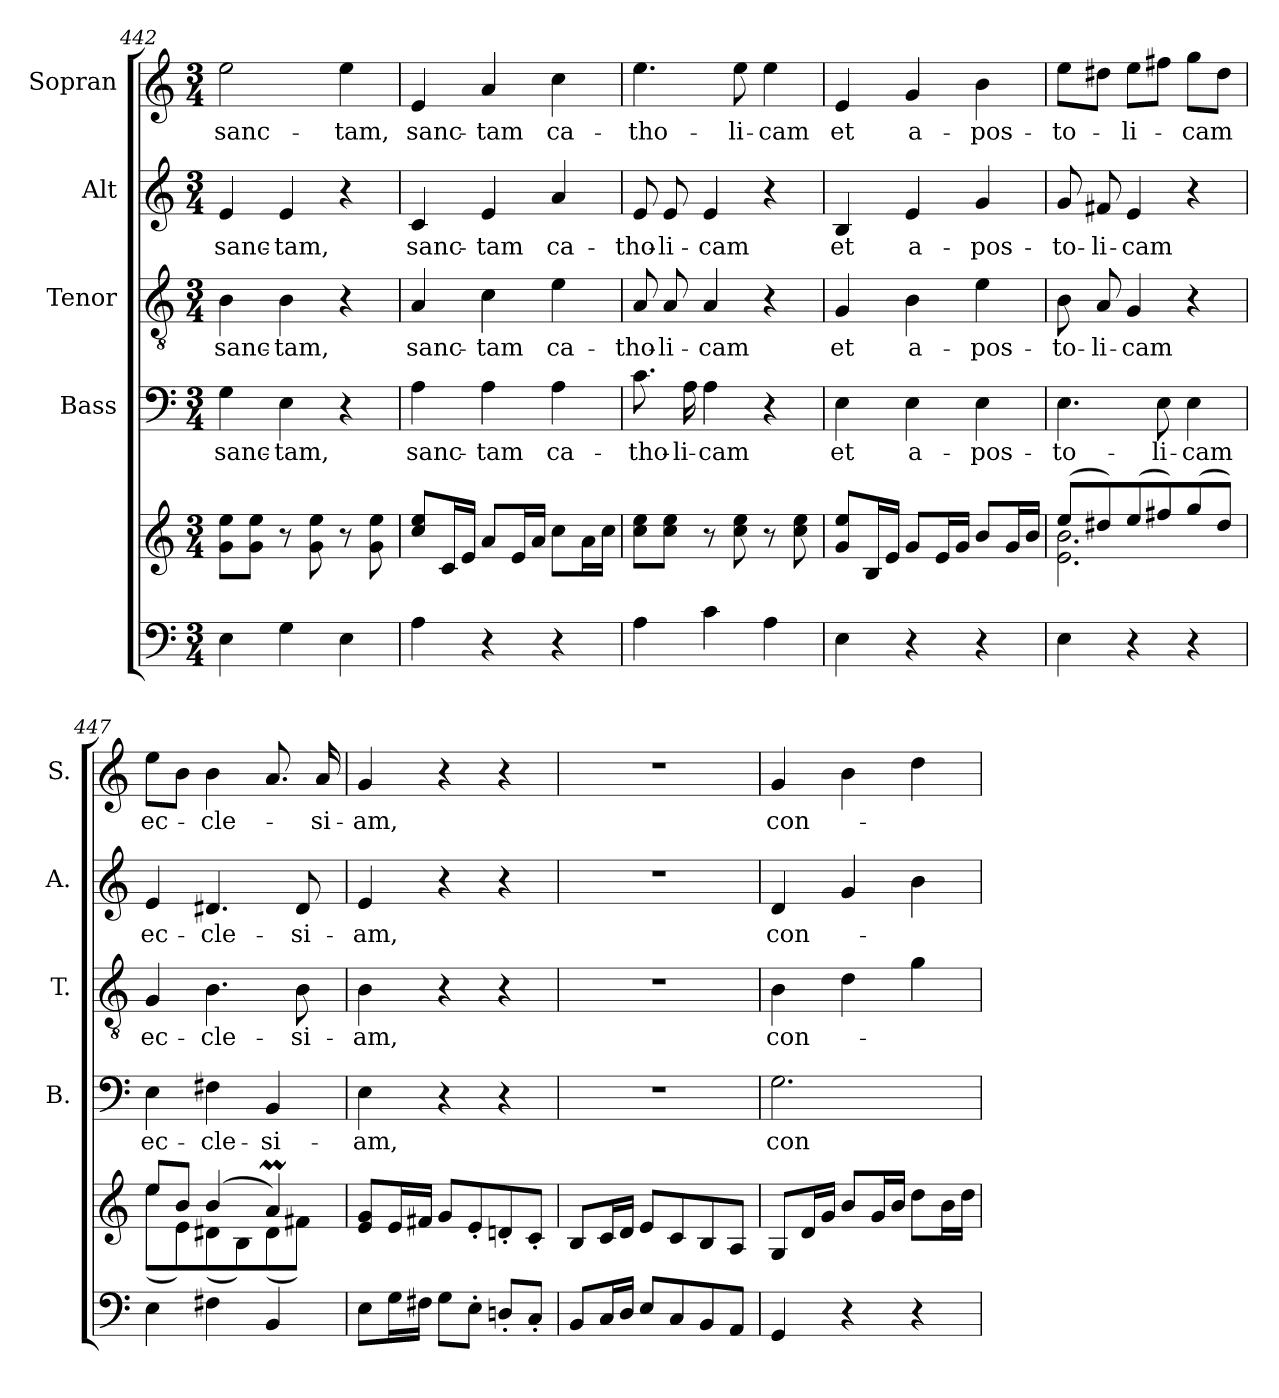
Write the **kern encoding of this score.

**kern	**kern	**kern	**text	**kern	**text	**kern	**text	**kern	**text
*part5	*part5	*part4	*part4	*part3	*part3	*part2	*part2	*part1	*part1
*staff6	*staff5	*staff4	*staff4	*staff3	*staff3	*staff2	*staff2	*staff1	*staff1
*	*	*I"Bass	*	*I"Tenor	*	*I"Alt	*	*I"Sopran	*
*	*	*I'B.	*	*I'T.	*	*I'A.	*	*I'S.	*
*clefF4	*clefG2	*clefF4	*	*clefGv2	*	*clefG2	*	*clefG2	*
*k[]	*k[]	*k[]	*	*k[]	*	*k[]	*	*k[]	*
*C:	*C:	*C:	*	*C:	*	*C:	*	*C:	*
*M3/4	*M3/4	*M3/4	*	*M3/4	*	*M3/4	*	*M3/4	*
=442	=442	=442	=442	=442	=442	=442	=442	=442	=442
!	!	!	!LO:LY:b	!	!LO:LY:b	!	!LO:LY:b	!	!LO:LY:b
4E\	8g\ 8ee\L	4G\	sanc-	4B\	sanc-	4e/	sanc-	2ee\	sanc-
.	8g\ 8ee\J	.	.	.	.	.	.	.	.
!	!	!	!LO:LY:b	!	!LO:LY:b	!	!LO:LY:b	!	!
4G\	8r	4E\	-tam,	4B\	-tam,	4e/	-tam,	.	.
.	8g\ 8ee\	.	.	.	.	.	.	.	.
!	!	!	!	!	!	!	!	!	!LO:LY:b
4E\	8r	4r	.	4r	.	4r	.	4ee\	-tam,
.	8g\ 8ee\	.	.	.	.	.	.	.	.
!!LO:PB:g=z
=443	=443	=443	=443	=443	=443	=443	=443	=443	=443
!	!	!	!LO:LY:b	!	!LO:LY:b	!	!LO:LY:b	!	!LO:LY:b
4A\	8cc/ 8ee/L	4A\	sanc-	4A/	sanc-	4c/	sanc-	4e/	sanc-
.	16c/L	.	.	.	.	.	.	.	.
.	16e/JJ	.	.	.	.	.	.	.	.
!	!	!	!LO:LY:b	!	!LO:LY:b	!	!LO:LY:b	!	!LO:LY:b
4r	8a/L	4A\	-tam	4c\	-tam	4e/	-tam	4a/	-tam
.	16e/L	.	.	.	.	.	.	.	.
.	16a/JJ	.	.	.	.	.	.	.	.
!	!	!	!LO:LY:b	!	!LO:LY:b	!	!LO:LY:b	!	!LO:LY:b
4r	8cc\L	4A\	ca-	4e\	ca-	4a/	ca-	4cc\	ca-
.	16a\L	.	.	.	.	.	.	.	.
.	16cc\JJ	.	.	.	.	.	.	.	.
=444	=444	=444	=444	=444	=444	=444	=444	=444	=444
!	!	!	!LO:LY:b	!	!LO:LY:b	!	!LO:LY:b	!	!LO:LY:b
4A\	8cc\ 8ee\L	8.c\	-tho-	8A/	-tho-	8e/	-tho-	4.ee\	-tho-
!	!	!	!	!	!LO:LY:b	!	!LO:LY:b	!	!
.	8cc\ 8ee\J	.	.	8A/	-li-	8e/	-li-	.	.
!	!	!	!LO:LY:b	!	!	!	!	!	!
.	.	16A\	-li-	.	.	.	.	.	.
!	!	!	!LO:LY:b	!	!LO:LY:b	!	!LO:LY:b	!	!
4c\	8r	4A\	-cam	4A/	-cam	4e/	-cam	.	.
!	!	!	!	!	!	!	!	!	!LO:LY:b
.	8cc\ 8ee\	.	.	.	.	.	.	8ee\	-li-
!	!	!	!	!	!	!	!	!	!LO:LY:b
4A\	8r	4r	.	4r	.	4r	.	4ee\	-cam
.	8cc\ 8ee\	.	.	.	.	.	.	.	.
=445	=445	=445	=445	=445	=445	=445	=445	=445	=445
!	!	!	!LO:LY:b	!	!LO:LY:b	!	!LO:LY:b	!	!LO:LY:b
4E\	8g/ 8ee/L	4E\	et	4G/	et	4B/	et	4e/	et
.	16B/L	.	.	.	.	.	.	.	.
.	16e/JJ	.	.	.	.	.	.	.	.
!	!	!	!LO:LY:b	!	!LO:LY:b	!	!LO:LY:b	!	!LO:LY:b
4r	8g/L	4E\	a-	4B\	a-	4e/	a-	4g/	a-
.	16e/L	.	.	.	.	.	.	.	.
.	16g/JJ	.	.	.	.	.	.	.	.
!	!	!	!LO:LY:b	!	!LO:LY:b	!	!LO:LY:b	!	!LO:LY:b
4r	8b/L	4E\	-pos-	4e\	-pos-	4g/	-pos-	4b\	-pos-
.	16g/L	.	.	.	.	.	.	.	.
.	16b/JJ	.	.	.	.	.	.	.	.
=446	=446	=446	=446	=446	=446	=446	=446	=446	=446
*	*^	*	*	*	*	*	*	*	*
!	!	!	!	!LO:LY:b	!	!LO:LY:b	!	!LO:LY:b	!	!LO:LY:b
4E\	(>8ee/L	2.e\ 2.b\	4.E\	-to-	8B\	-to-	8g/	-to-	8ee\L	-to-
!	!	!	!	!	!	!LO:LY:b	!	!LO:LY:b	!	!
.	8dd#X/)	.	.	.	8A/	-li-	8f#X/	-li-	8dd#X\J	.
!	!	!	!	!	!	!LO:LY:b	!	!LO:LY:b	!	!LO:LY:b
4r	(>8ee/	.	.	.	4G/	-cam	4e/	-cam	8ee\L	-li-
!	!	!	!	!LO:LY:b	!	!	!	!	!	!
.	8ff#X/)	.	8E\	-li-	.	.	.	.	8ff#X\J	.
!	!	!	!	!LO:LY:b	!	!	!	!	!	!LO:LY:b
4r	(>8gg/	.	4E\	-cam	4r	.	4r	.	8gg\L	-cam
.	8dd#/J)	.	.	.	.	.	.	.	8dd#\J	.
=447	=447	=447	=447	=447	=447	=447	=447	=447	=447	=447
!	!	!	!	!LO:LY:b	!	!LO:LY:b	!	!LO:LY:b	!	!LO:LY:b
4E\	8ee/L	(<8ee\L	4E\	ec-	4G/	ec-	4e/	ec-	8ee\L	ec-
.	8b/J	8e\)	.	.	.	.	.	.	8b\J	.
!	!	!	!	!LO:LY:b	!	!LO:LY:b	!	!LO:LY:b	!	!LO:LY:b
4F#X\	(4b/	(<8d#X\	4F#X\	-cle-	4.B\	-cle-	4.d#X/	-cle-	4b\	-cle-
.	.	8B\)	.	.	.	.	.	.	.	.
!	!	!	!	!LO:LY:b	!	!	!	!	!	!
4BB/	4aM/)	(<8d#\	4BB/	-si-	.	.	.	.	8.a/	.
!	!	!	!	!	!	!LO:LY:b	!	!LO:LY:b	!	!
.	.	8f#X\J)	.	.	8B\	-si-	8d#/	-si-	.	.
!	!	!	!	!	!	!	!	!	!	!LO:LY:b
.	.	.	.	.	.	.	.	.	16a/	-si-
*	*v	*v	*	*	*	*	*	*	*	*
!!LO:LB:g=z
=448	=448	=448	=448	=448	=448	=448	=448	=448	=448
!	!	!	!LO:LY:b	!	!LO:LY:b	!	!LO:LY:b	!	!LO:LY:b
8E\L	8e/ 8g/L	4E\	-am,	4B\	-am,	4e/	-am,	4g/	-am,
16G\L	16e/L	.	.	.	.	.	.	.	.
16F#X\JJ	16f#X/JJ	.	.	.	.	.	.	.	.
8G\L	8g/L	4r	.	4r	.	4r	.	4r	.
8E'>\J	8e'</	.	.	.	.	.	.	.	.
8Dn'</L	8dn'</	4r	.	4r	.	4r	.	4r	.
8C'</J	8c'</J	.	.	.	.	.	.	.	.
=449	=449	=449	=449	=449	=449	=449	=449	=449	=449
8BB/L	8B/L	2.r	.	2.r	.	2.r	.	2.r	.
16C/L	16c/L	.	.	.	.	.	.	.	.
16D/JJ	16d/JJ	.	.	.	.	.	.	.	.
8E/L	8e/L	.	.	.	.	.	.	.	.
8C/	8c/	.	.	.	.	.	.	.	.
8BB/	8B/	.	.	.	.	.	.	.	.
8AA/J	8A/J	.	.	.	.	.	.	.	.
=450	=450	=450	=450	=450	=450	=450	=450	=450	=450
!	!	!	!LO:LY:b	!	!LO:LY:b	!	!LO:LY:b	!	!LO:LY:b
4GG/	8G/L	2.G\	con-	4B\	con-	4d/	con-	4g/	con-
.	16d/L	.	.	.	.	.	.	.	.
.	16g/JJ	.	.	.	.	.	.	.	.
4r	8b/L	.	.	4d\	.	4g/	.	4b\	.
.	16g/L	.	.	.	.	.	.	.	.
.	16b/JJ	.	.	.	.	.	.	.	.
4r	8dd\L	.	.	4g\	.	4b\	.	4dd\	.
.	16b\L	.	.	.	.	.	.	.	.
.	16dd\JJ	.	.	.	.	.	.	.	.
=	=	=	=	=	=	=	=	=	=
*-	*-	*-	*-	*-	*-	*-	*-	*-	*-
